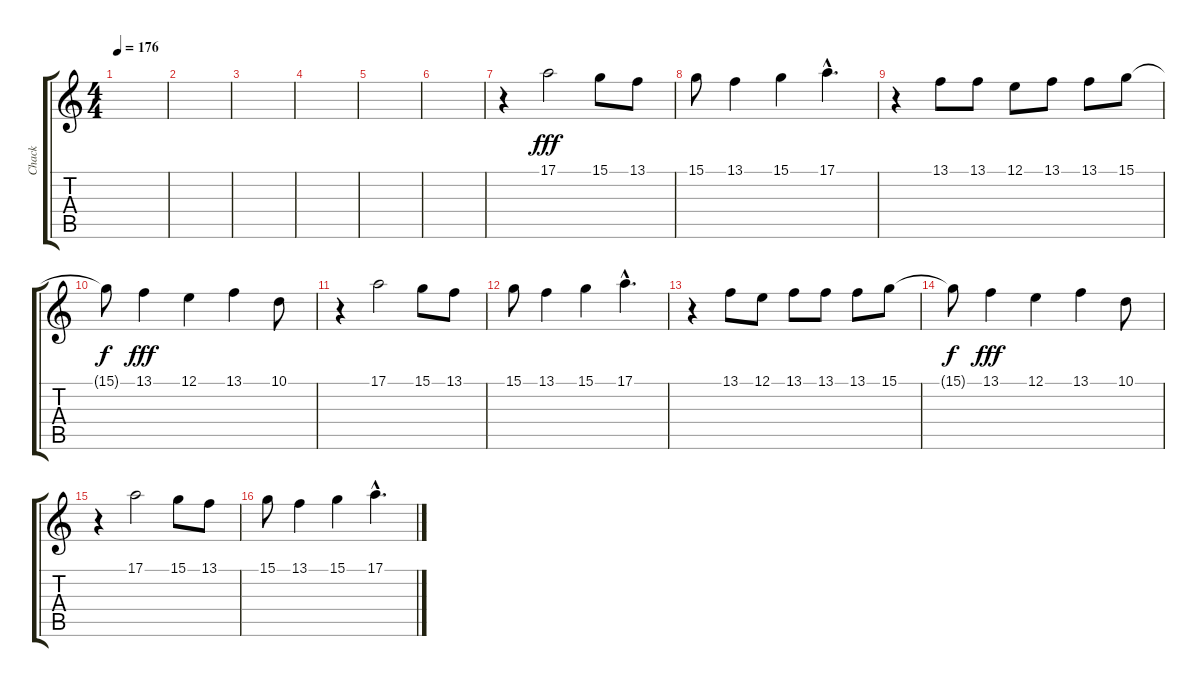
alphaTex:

\track ("Chack" "Chack") {instrument lead6voice}
\staff {score tabs}
\tuning (E4 B3 G3 D3 A2 E2) {hide}
\ts (4 4)
\tempo 176
\clef g2
\ks c
|
|
|
|
|
|
r.4 17.1.2{dy fff} 15.1.8 13.1.8 |
15.1.8 13.1.4 15.1.4 17.1{hac}.4{d} |
r.4 13.1.8 13.1.8 12.1.8 13.1.8 13.1.8 15.1.8 |
15.1{t}.8{dy f} 13.1.4{dy fff} 12.1.4 13.1.4 10.1.8 |
r.4 17.1.2 15.1.8 13.1.8 |
15.1.8 13.1.4 15.1.4 17.1{hac}.4{d} |
r.4 13.1.8 12.1.8 13.1.8 13.1.8 13.1.8 15.1.8 |
15.1{t}.8{dy f} 13.1.4{dy fff} 12.1.4 13.1.4 10.1.8 |
r.4 17.1.2 15.1.8 13.1.8 |
15.1.8 13.1.4 15.1.4 17.1{hac}.4{d}
